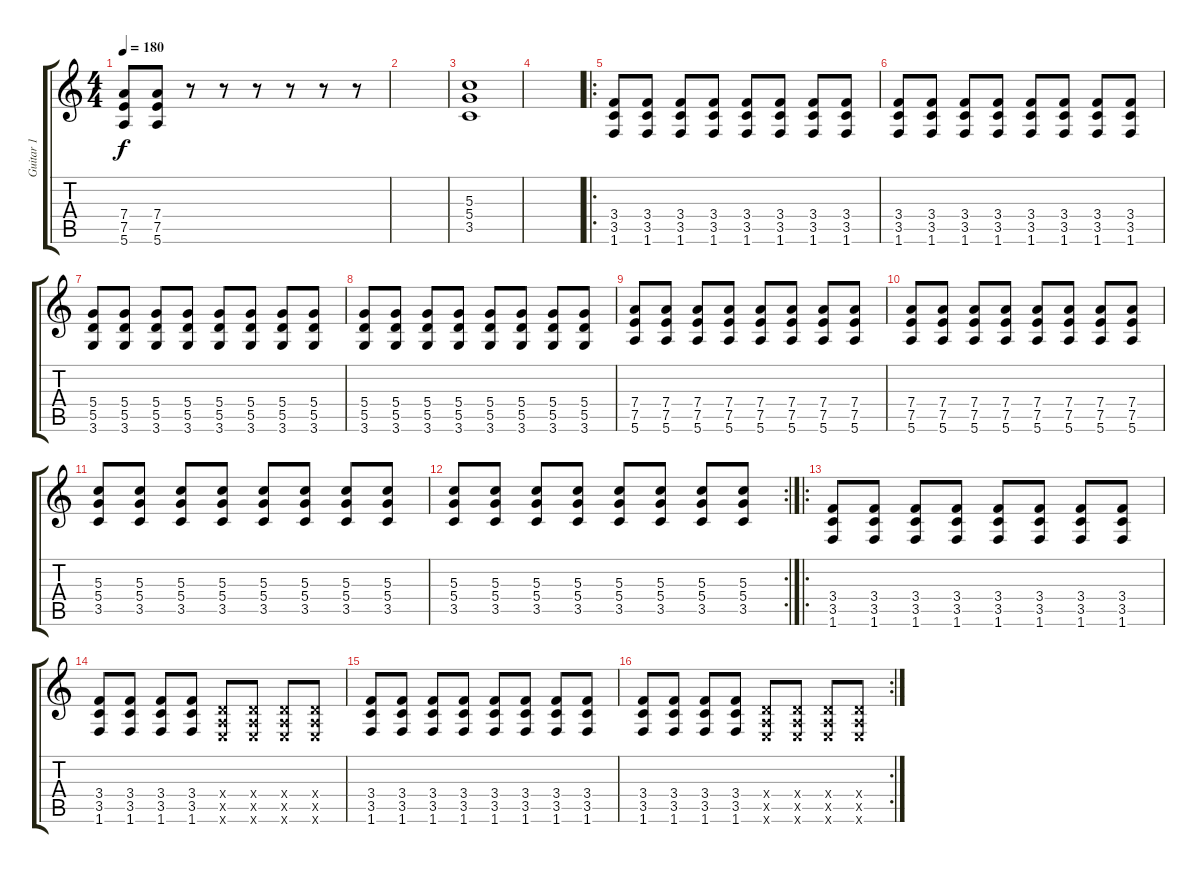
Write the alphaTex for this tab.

\track ("Guitar 1" "Guitar 1") {instrument distortionguitar}
\staff {score tabs}
\tuning (E4 B3 G3 D3 A2 E2) {hide}
\ts (4 4)
\tempo 180
\clef g2
\ks c
(7.4 7.5 5.6).8{dy f} (7.4 7.5 5.6).8 r.8 r.8 r.8 r.8 r.8 r.8 |
|
(5.3 5.4 3.5).1 |
|
\ro
(3.4 3.5 1.6).8 (3.4 3.5 1.6).8 (3.4 3.5 1.6).8 (3.4 3.5 1.6).8 (3.4 3.5 1.6).8 (3.4 3.5 1.6).8 (3.4 3.5 1.6).8 (3.4 3.5 1.6).8 |
(3.4 3.5 1.6).8 (3.4 3.5 1.6).8 (3.4 3.5 1.6).8 (3.4 3.5 1.6).8 (3.4 3.5 1.6).8 (3.4 3.5 1.6).8 (3.4 3.5 1.6).8 (3.4 3.5 1.6).8 |
(5.4 5.5 3.6).8 (5.4 5.5 3.6).8 (5.4 5.5 3.6).8 (5.4 5.5 3.6).8 (5.4 5.5 3.6).8 (5.4 5.5 3.6).8 (5.4 5.5 3.6).8 (5.4 5.5 3.6).8 |
(5.4 5.5 3.6).8 (5.4 5.5 3.6).8 (5.4 5.5 3.6).8 (5.4 5.5 3.6).8 (5.4 5.5 3.6).8 (5.4 5.5 3.6).8 (5.4 5.5 3.6).8 (5.4 5.5 3.6).8 |
(7.4 7.5 5.6).8 (7.4 7.5 5.6).8 (7.4 7.5 5.6).8 (7.4 7.5 5.6).8 (7.4 7.5 5.6).8 (7.4 7.5 5.6).8 (7.4 7.5 5.6).8 (7.4 7.5 5.6).8 |
(7.4 7.5 5.6).8 (7.4 7.5 5.6).8 (7.4 7.5 5.6).8 (7.4 7.5 5.6).8 (7.4 7.5 5.6).8 (7.4 7.5 5.6).8 (7.4 7.5 5.6).8 (7.4 7.5 5.6).8 |
(5.3 5.4 3.5).8 (5.3 5.4 3.5).8 (5.3 5.4 3.5).8 (5.3 5.4 3.5).8 (5.3 5.4 3.5).8 (5.3 5.4 3.5).8 (5.3 5.4 3.5).8 (5.3 5.4 3.5).8 |
\rc 2
(5.3 5.4 3.5).8 (5.3 5.4 3.5).8 (5.3 5.4 3.5).8 (5.3 5.4 3.5).8 (5.3 5.4 3.5).8 (5.3 5.4 3.5).8 (5.3 5.4 3.5).8 (5.3 5.4 3.5).8 |
\ro
(3.4 3.5 1.6).8 (3.4 3.5 1.6).8 (3.4 3.5 1.6).8 (3.4 3.5 1.6).8 (3.4 3.5 1.6).8 (3.4 3.5 1.6).8 (3.4 3.5 1.6).8 (3.4 3.5 1.6).8 |
(3.4 3.5 1.6).8 (3.4 3.5 1.6).8 (3.4 3.5 1.6).8 (3.4 3.5 1.6).8 (0.4{x} 0.5{x} 0.6{x}).8 (0.4{x} 0.5{x} 0.6{x}).8 (0.4{x} 0.5{x} 0.6{x}).8 (0.4{x} 0.5{x} 0.6{x}).8 |
(3.4 3.5 1.6).8 (3.4 3.5 1.6).8 (3.4 3.5 1.6).8 (3.4 3.5 1.6).8 (3.4 3.5 1.6).8 (3.4 3.5 1.6).8 (3.4 3.5 1.6).8 (3.4 3.5 1.6).8 |
\rc 2
(3.4 3.5 1.6).8 (3.4 3.5 1.6).8 (3.4 3.5 1.6).8 (3.4 3.5 1.6).8 (0.4{x} 0.5{x} 0.6{x}).8 (0.4{x} 0.5{x} 0.6{x}).8 (0.4{x} 0.5{x} 0.6{x}).8 (0.4{x} 0.5{x} 0.6{x}).8
